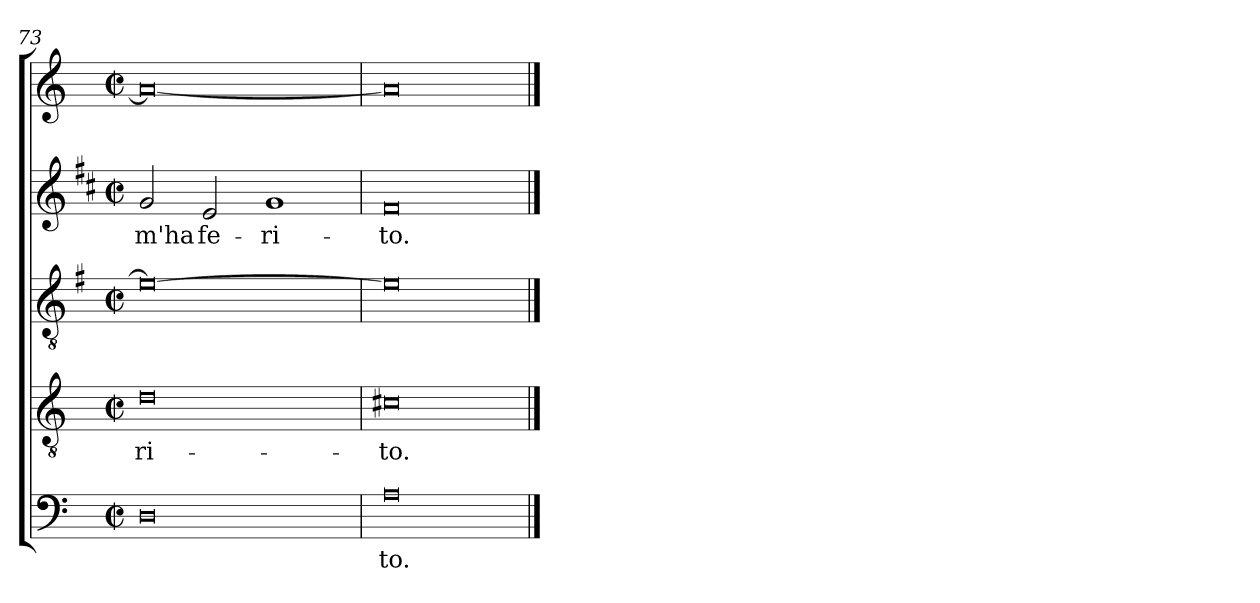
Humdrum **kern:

**kern	**text	**kern	**text	**kern	**kern	**text	**kern
*part5	*part5	*part4	*part4	*part3	*part2	*part2	*part1
*staff5	*staff5	*staff4	*staff4	*staff3	*staff2	*staff2	*staff1
*clefF4	*	*clefGv2	*	*clefGv2	*clefG2	*	*clefG2
*	*	*	*	*ITrd4c7	*ITrd1c2	*	*
*k[]	*	*k[]	*	*k[]	*k[]	*	*k[]
*M4/2	*	*M4/2	*	*M4/2	*M4/2	*	*M4/2
*met(c|)	*	*met(c|)	*	*met(c|)	*met(c|)	*	*met(c|)
=73	=73	=73	=73	=73	=73	=73	=73
!	!	!	!LO:LY:b	!	!	!LO:LY:b	!
0D	.	0d	-ri-	0A_	2f/	m'ha	0a_
!	!	!	!	!	!	!LO:LY:b	!
.	.	.	.	.	2d/	fe-	.
!	!	!	!	!	!	!LO:LY:b	!
.	.	.	.	.	1f	-ri-	.
=74	=74	=74	=74	=74	=74	=74	=74
!	!LO:LY:b	!	!LO:LY:b	!	!	!LO:LY:b	!
0A	-to.	0c#X	-to.	0A]	0e	-to.	0a]
==	==	==	==	==	==	==	==
*-	*-	*-	*-	*-	*-	*-	*-
